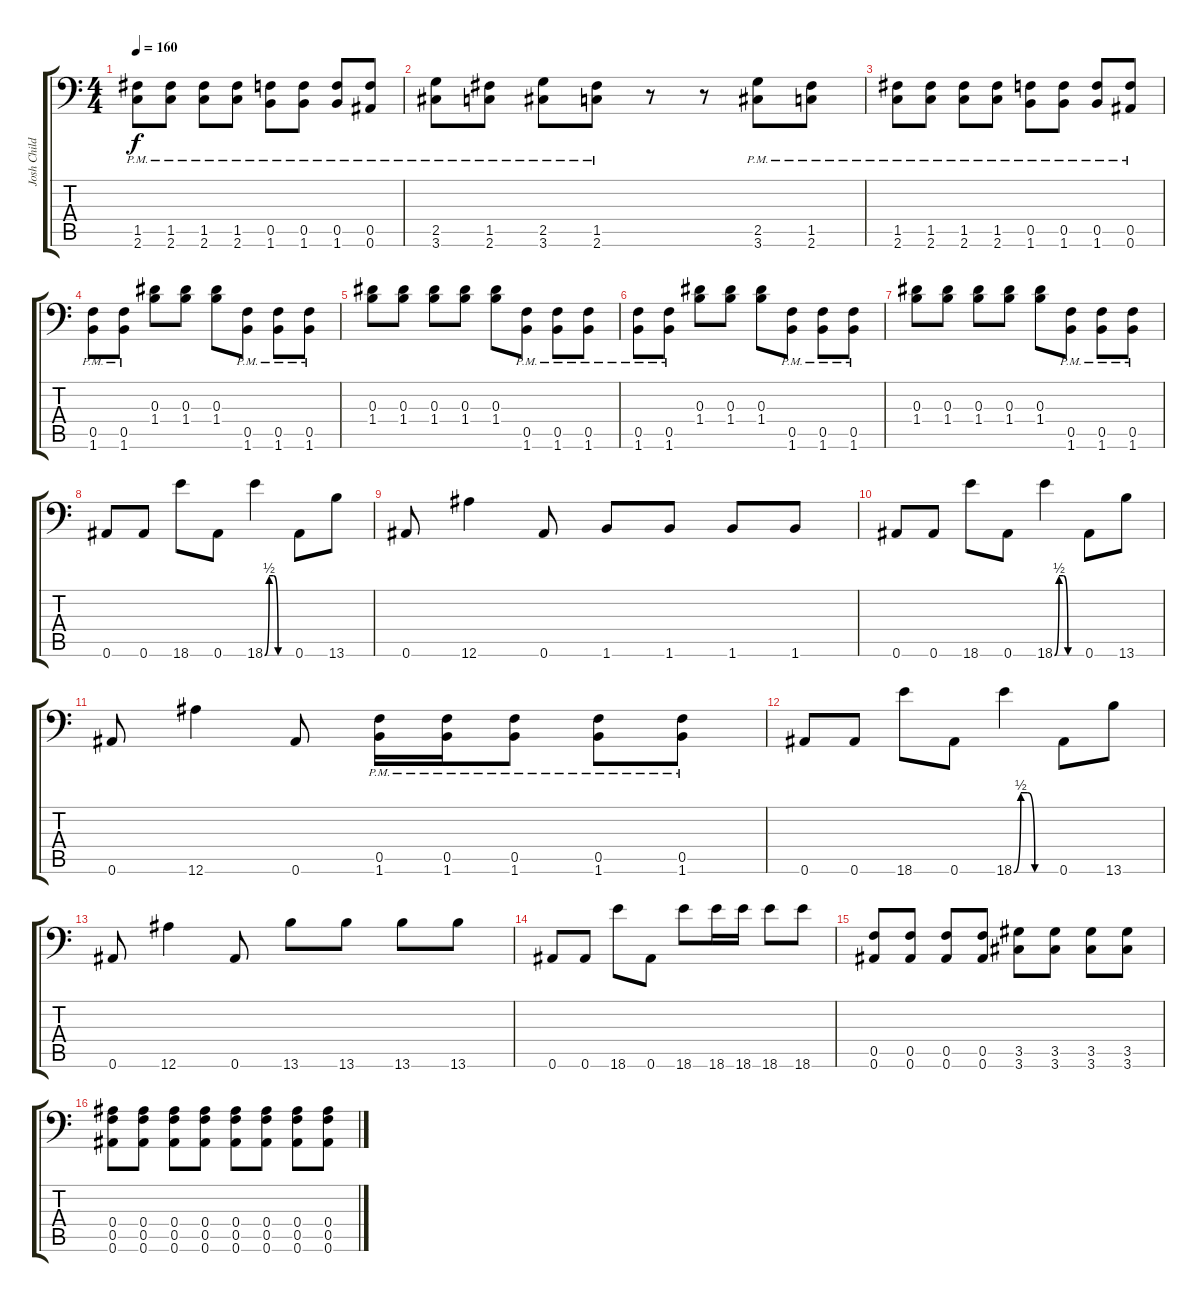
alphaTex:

\track ("Josh Childress" "Josh Child") {instrument distortionguitar}
\staff {score tabs}
\tuning (C4 G3 Eb3 Bb2 F2 Bb1) {hide}
\ts (4 4)
\tempo 160
\clef f4
\ks c
(1.5{pm} 2.6{pm}).8{dy f} (1.5{pm} 2.6{pm}).8 (1.5{pm} 2.6{pm}).8 (1.5{pm} 2.6{pm}).8 (0.5{pm} 1.6{pm}).8 (0.5{pm} 1.6{pm}).8 (0.5{pm} 1.6{pm}).8 (0.5{pm} 0.6{pm}).8 |
(2.5{pm} 3.6{pm}).8 (1.5{pm} 2.6{pm}).8 (2.5{pm} 3.6{pm}).8 (1.5{pm} 2.6{pm}).8 r.8 r.8 (2.5{pm} 3.6{pm}).8 (1.5{pm} 2.6{pm}).8 |
(1.5{pm} 2.6{pm}).8 (1.5{pm} 2.6{pm}).8 (1.5{pm} 2.6{pm}).8 (1.5{pm} 2.6{pm}).8 (0.5{pm} 1.6{pm}).8 (0.5{pm} 1.6{pm}).8 (0.5{pm} 1.6{pm}).8 (0.5{pm} 0.6{pm}).8 |
(0.5{pm} 1.6{pm}).8 (0.5{pm} 1.6{pm}).8 (0.3 1.4).8 (0.3 1.4).8 (0.3 1.4).8 (0.5{pm} 1.6{pm}).8 (0.5{pm} 1.6{pm}).8 (0.5{pm} 1.6{pm}).8 |
(0.3 1.4).8 (0.3 1.4).8 (0.3 1.4).8 (0.3 1.4).8 (0.3 1.4).8 (0.5{pm} 1.6{pm}).8 (0.5{pm} 1.6{pm}).8 (0.5{pm} 1.6{pm}).8 |
(0.5{pm} 1.6{pm}).8 (0.5{pm} 1.6{pm}).8 (0.3 1.4).8 (0.3 1.4).8 (0.3 1.4).8 (0.5{pm} 1.6{pm}).8 (0.5{pm} 1.6{pm}).8 (0.5{pm} 1.6{pm}).8 |
(0.3 1.4).8 (0.3 1.4).8 (0.3 1.4).8 (0.3 1.4).8 (0.3 1.4).8 (0.5{pm} 1.6{pm}).8 (0.5{pm} 1.6{pm}).8 (0.5{pm} 1.6{pm}).8 |
0.6.8 0.6.8 18.6.8 0.6.8 18.6{be (custom 0 0 10 2 20 2 30 0 60 0)}.4 0.6.8 13.6.8 |
0.6.8 12.6.4 0.6.8 1.6.8 1.6.8 1.6.8 1.6.8 |
0.6.8 0.6.8 18.6.8 0.6.8 18.6{be (custom 0 0 10 2 20 2 30 0 60 0)}.4 0.6.8 13.6.8 |
0.6.8 12.6.4 0.6.8 (0.5{pm} 1.6{pm}).16 (0.5{pm} 1.6{pm}).16 (0.5{pm} 1.6{pm}).8 (0.5{pm} 1.6{pm}).8 (0.5{pm} 1.6{pm}).8 |
0.6.8 0.6.8 18.6.8 0.6.8 18.6{be (custom 0 0 10 2 20 2 30 0 60 0)}.4 0.6.8 13.6.8 |
0.6.8 12.6.4 0.6.8 13.6.8 13.6.8 13.6.8 13.6.8 |
0.6.8 0.6.8 18.6.8 0.6.8 18.6.8 18.6.16 18.6.16 18.6.8 18.6.8 |
(0.5 0.6).8 (0.5 0.6).8 (0.5 0.6).8 (0.5 0.6).8 (3.5 3.6).8 (3.5 3.6).8 (3.5 3.6).8 (3.5 3.6).8 |
(0.4 0.5 0.6).8 (0.4 0.5 0.6).8 (0.4 0.5 0.6).8 (0.4 0.5 0.6).8 (0.4 0.5 0.6).8 (0.4 0.5 0.6).8 (0.4 0.5 0.6).8 (0.4 0.5 0.6).8
